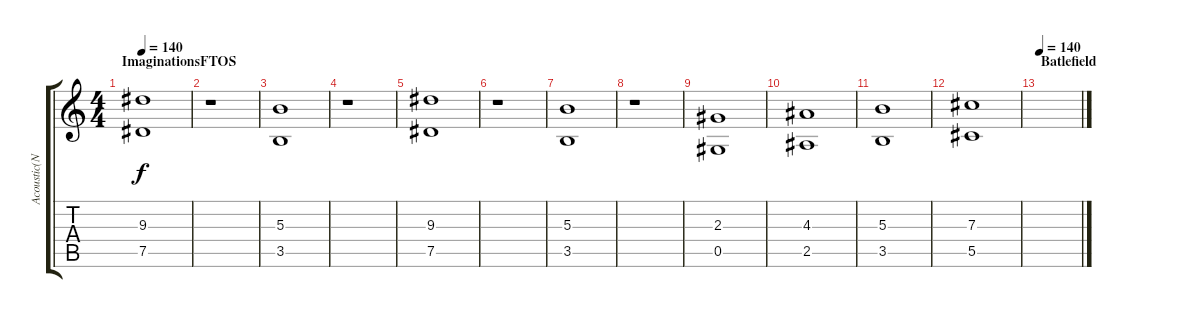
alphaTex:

\track ("Acoustic(Neylon)" "Acoustic(N") {instrument acousticguitarnylon}
\staff {score tabs}
\tuning (Eb4 Bb3 Gb3 Db3 Ab2 Eb2) {hide}
\ts (4 4)
\section ("" "ImaginationsFTOS")
\tempo 140
\clef g2
\ks c
(9.3 7.5).1{dy f volume 13 instrument tubularbells} |
r.1 |
(5.3 3.5).1 |
r.1 |
(9.3 7.5).1 |
r.1 |
(5.3 3.5).1 |
r.1 |
(2.3 0.5).1 |
(4.3 2.5).1 |
(5.3 3.5).1 |
(7.3 5.5).1 |
\section ("" "Batlefield")
\tempo 140
